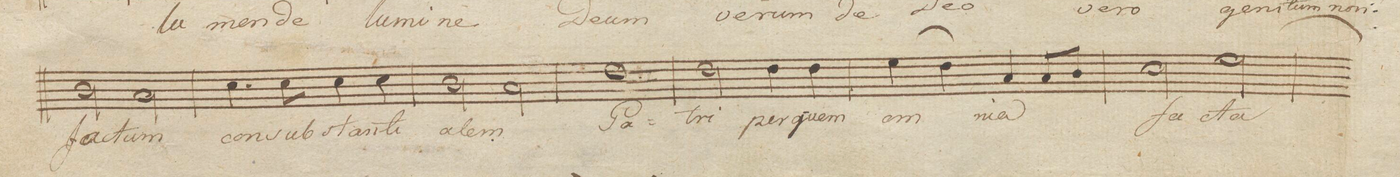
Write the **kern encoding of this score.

**kern	**text	**dynam
*I"Tenore Solo	*	*
*clefC4	*	*
*k[]	*	*
*met(c|)	*	*
*M2/2	*	*
2A\	fac-	.
2G\	-tum	.
=43	=43	=43
4.B\	con-	.
8B\	-sub-	.
4B\	-stan-	.
4B\	-ti-	.
=44	=44	=44
2A\	-a-	.
2G\	-lem	.
=45	=45	=45
1c\	Pa-	.
=46	=46	=46
2c\	-tri	.
4c\	per	.
4c\	quem	.
=47	=47	=47
(4d\	om-	.
4c\)	.	.
4G/	-ni-	.
8G/L	-a	.
8A\J	.	.
=48	=48	=48
2B\	fac-	.
[2d\	-ta	.
=49	=49	=49
*-	*-	*-
